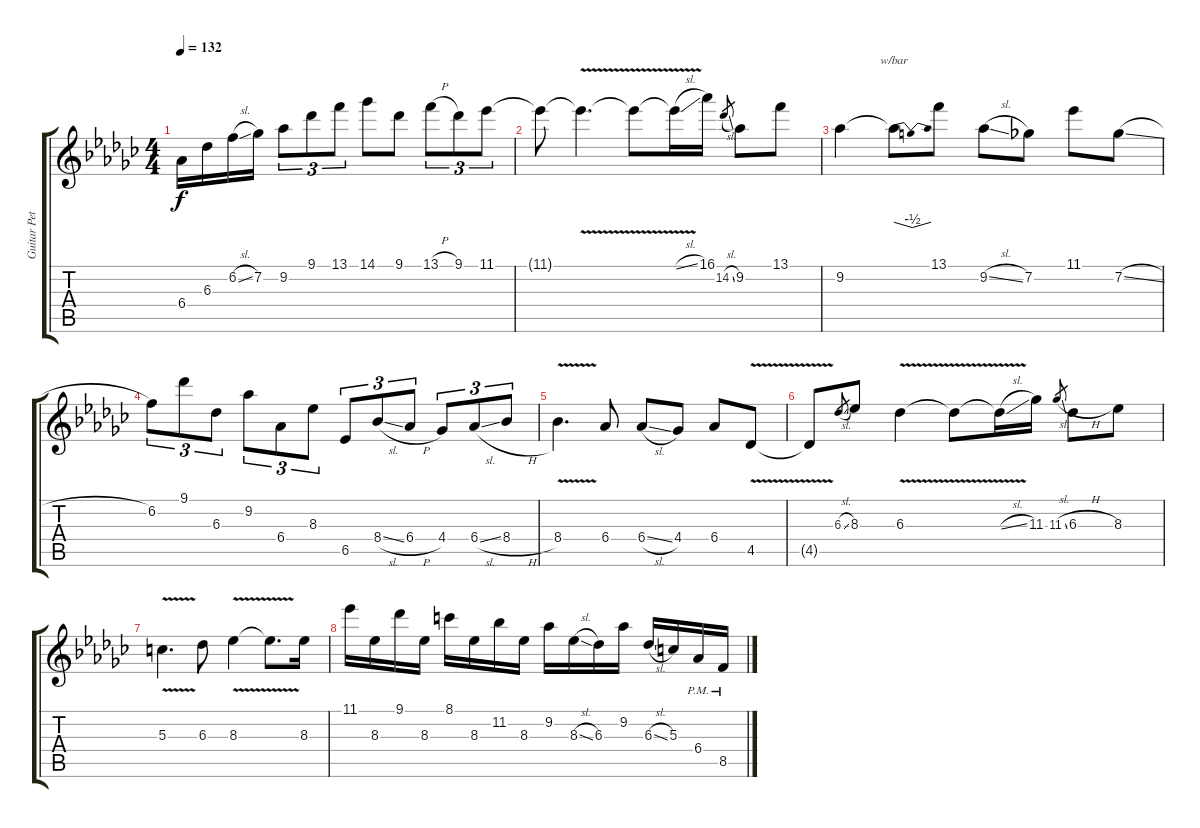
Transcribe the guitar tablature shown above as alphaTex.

\track ("Guitar Petrucci" "Guitar Pet") {instrument distortionguitar}
\staff {score tabs}
\tuning (E4 B3 G3 D3 A2 E2) {hide}
\ts (4 4)
\tempo 132
\clef g2
\ks gb
6.4.16{dy f} 6.3.16 6.2{sl}.16 7.2.16 9.2.8{tu (3 2)} 9.1.8{tu (3 2)} 13.1.8{tu (3 2)} 14.1.8 9.1.8 13.1{h}.8{tu (3 2)} 9.1.8{tu (3 2)} 11.1.8{tu (3 2)} |
11.1{t}.8 11.1{v t}.4{d} 11.1{v t}.8 11.1{sl t}.16 16.1.16 14.2{sl}.8{gr} 9.2.8 13.1.8 |
9.2.4 9.2{t}.8{tbe (dip default 0 0 30 -2 60 0)} 13.1.8 9.2{sl}.8 7.2.8 11.1.8 7.2{sl}.8 |
6.2.8{tu (3 2)} 9.1.8{tu (3 2)} 6.3.8{tu (3 2)} 9.2.8{tu (3 2)} 6.4.8{tu (3 2)} 8.3.8{tu (3 2)} 6.5.8{tu (3 2)} 8.4{sl}.8{tu (3 2)} 6.4{h}.8{tu (3 2)} 4.4.8{tu (3 2)} 6.4{sl}.8{tu (3 2)} 8.4{h}.8{tu (3 2)} |
8.4{v}.4{d} 6.4.8 6.4{sl}.8 4.4.8 6.4.8 4.5{v}.8 |
4.5{v t}.8 6.3{sl}.8{gr} 8.3.8 6.3{v}.4 6.3{v t}.8 6.3{sl t}.16 11.3.16 11.3{sl}.8{gr} 6.3{h}.8 8.3.8 |
5.3{v}.4{d} 6.3.8 8.3{v}.4 8.3{v t}.8{d} 8.3.16 |
11.1.16 8.3.16 9.1.16 8.3.16 8.1.16 8.3.16 11.2.16 8.3.16 9.2.16 8.3{sl}.16 6.3.16 9.2.16 6.3{sl}.16 5.3.16 6.4{pm}.16 8.5{pm}.16
